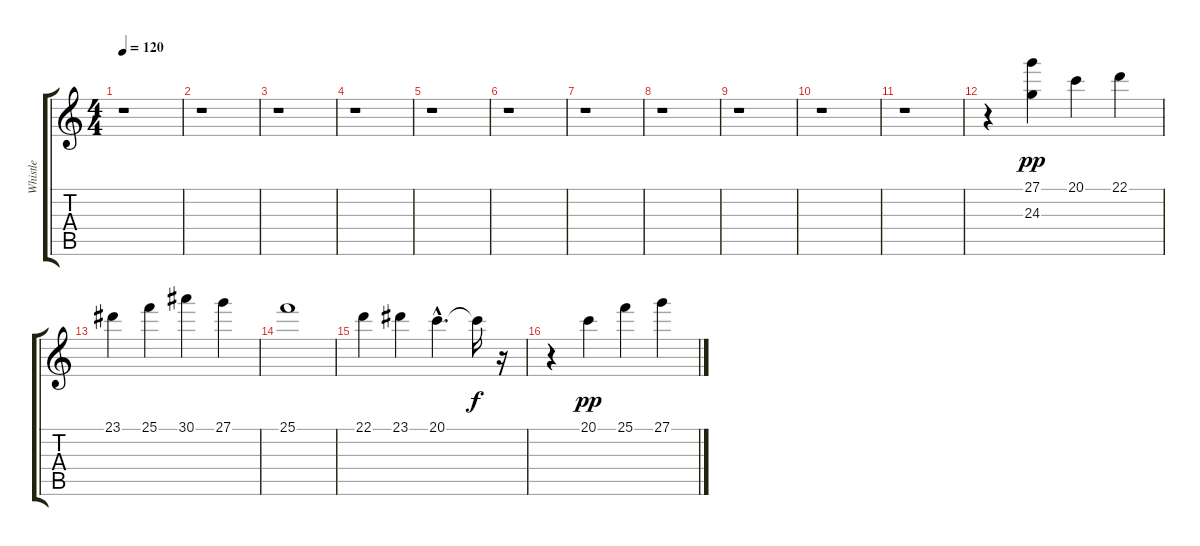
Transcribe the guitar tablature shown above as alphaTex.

\track ("Whistle" "Whistle") {instrument whistle}
\staff {score tabs}
\tuning (E4 B3 G3 D3 A2 E2) {hide}
\ts (4 4)
\tempo 120
\clef g2
\ks c
r.1{dy pp} |
r.1 |
r.1 |
r.1 |
r.1 |
r.1 |
r.1 |
r.1 |
r.1 |
r.1 |
r.1 |
r.4 (27.1 24.3).4 20.1.4 22.1.4 |
23.1.4 25.1.4 30.1.4 27.1.4 |
25.1.1 |
22.1.4 23.1.4 20.1{hac}.4{d} 20.1{t}.16{dy f} r.16 |
r.4 20.1.4{dy pp} 25.1.4 27.1.4
